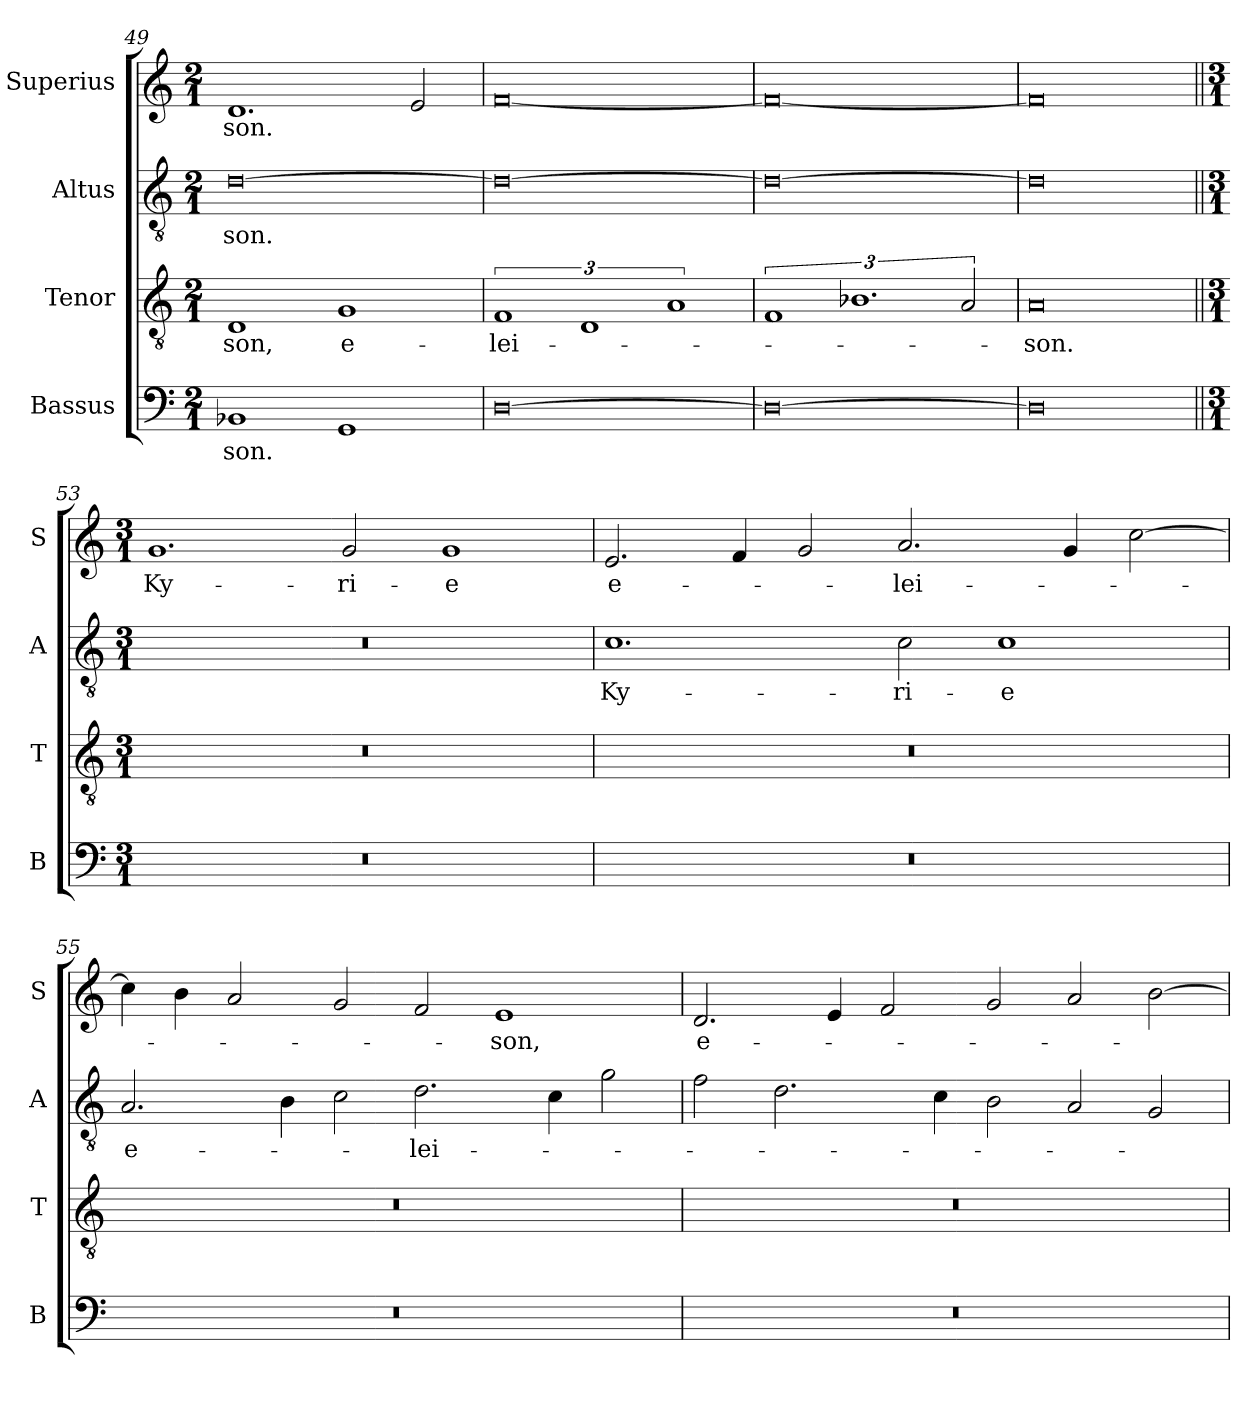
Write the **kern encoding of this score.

**kern	**text	**kern	**text	**kern	**text	**kern	**text
*part4	*part4	*part3	*part3	*part2	*part2	*part1	*part1
*staff4	*staff4	*staff3	*staff3	*staff2	*staff2	*staff1	*staff1
*I"Bassus	*	*I"Tenor	*	*I"Altus	*	*I"Superius	*
*I'B	*	*I'T	*	*I'A	*	*I'S	*
*clefF4	*	*clefGv2	*	*clefGv2	*	*clefG2	*
*k[]	*	*k[]	*	*k[]	*	*k[]	*
*M2/1	*	*M2/1	*	*M2/1	*	*M2/1	*
=49	=49	=49	=49	=49	=49	=49	=49
1BB-X	-son.	1D	-son,	[0d	-son.	1.d	-son.
1GG	.	1G	e-	.	.	.	.
.	.	.	.	.	.	2e/	.
=50	=50	=50	=50	=50	=50	=50	=50
[0D	.	3%2F	-lei-	0d_	.	[0f	.
.	.	3%2D	.	.	.	.	.
.	.	3%2A	.	.	.	.	.
=51	=51	=51	=51	=51	=51	=51	=51
0D_	.	3%2F	.	0d_	.	0f_	.
.	.	3%2.B-X	.	.	.	.	.
.	.	3A/	.	.	.	.	.
=52	=52	=52	=52	=52	=52	=52	=52
0D]	.	0A	-son.	0d]	.	0f]	.
!!LO:LB:g=z
=53||	=53||	=53||	=53||	=53||	=53||	=53||	=53||
*M3/1	*	*M3/1	*	*M3/1	*	*M3/1	*
0.r	.	0.r	.	0.r	.	1.g	Ky-
.	.	.	.	.	.	2g/	-ri-
.	.	.	.	.	.	1g	-e
=54	=54	=54	=54	=54	=54	=54	=54
0.r	.	0.r	.	1.c	Ky-	2.e/	e-
.	.	.	.	.	.	4f/	.
.	.	.	.	.	.	2g/	.
.	.	.	.	2c\	-ri-	2.a/	-lei-
.	.	.	.	1c	-e	.	.
.	.	.	.	.	.	4g/	.
.	.	.	.	.	.	[2cc\	.
=55	=55	=55	=55	=55	=55	=55	=55
0.r	.	0.r	.	2.A/	e-	4cc\]	.
.	.	.	.	.	.	4b\	.
.	.	.	.	.	.	2a/	.
.	.	.	.	4B\	.	.	.
.	.	.	.	2c\	.	2g/	.
.	.	.	.	2.d\	-lei-	2f/	.
.	.	.	.	.	.	1e	-son,
.	.	.	.	4c\	.	.	.
.	.	.	.	2g\	.	.	.
=56	=56	=56	=56	=56	=56	=56	=56
0.r	.	0.r	.	2f\	.	2.d/	e-
.	.	.	.	2.d\	.	.	.
.	.	.	.	.	.	4e/	.
.	.	.	.	.	.	2f/	.
.	.	.	.	4c\	.	.	.
.	.	.	.	2B\	.	2g/	.
.	.	.	.	2A/	.	2a/	.
.	.	.	.	2G/	.	[2b\	.
=	=	=	=	=	=	=	=
*-	*-	*-	*-	*-	*-	*-	*-
